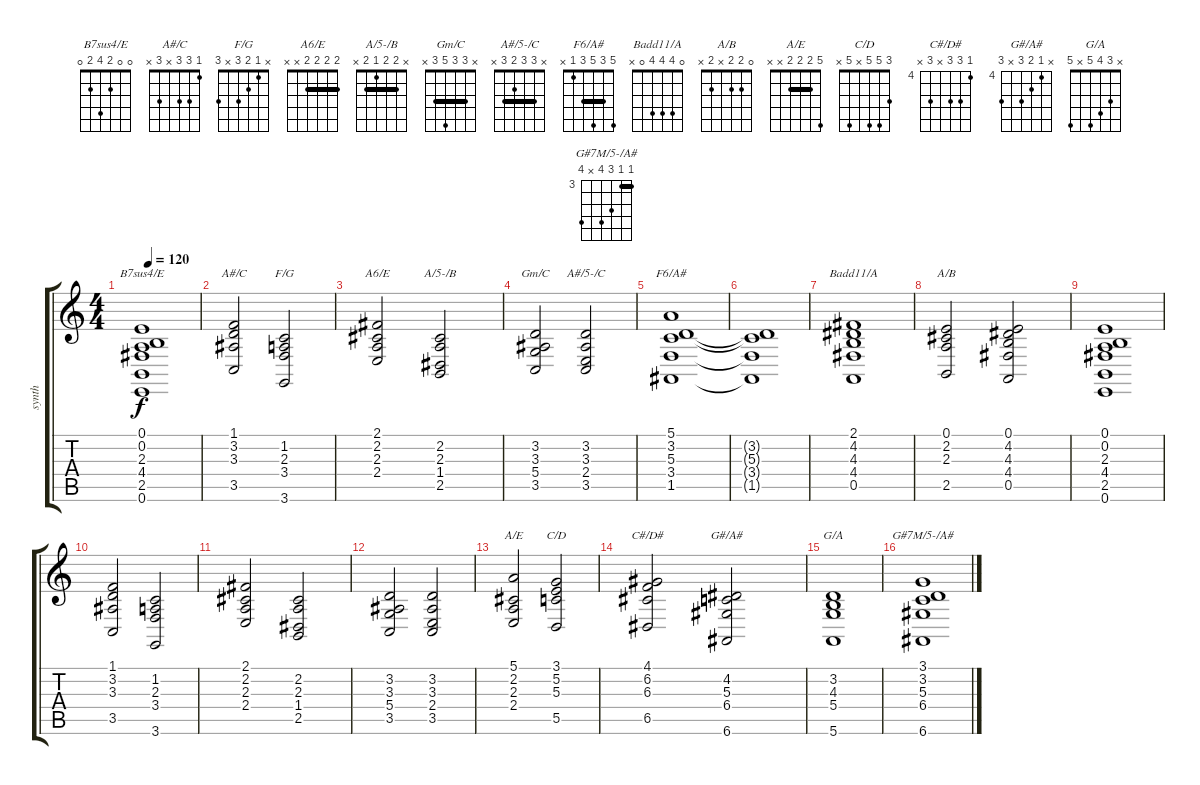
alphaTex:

\track ("synth" "synth") {instrument pad6metallic}
\staff {score tabs}
\tuning (E4 B3 G3 D3 A2 E2) {hide}
\chord ("B7sus4/E" 0 0 2 4 2 0)
\chord ("A#/C" 1 3 3 x 3 x)
\chord ("F/G" x 1 2 3 x 3)
\chord ("A6/E" 2 2 2 2 x x) {barre 2}
\chord ("A/5-/B" x 2 2 1 2 x) {barre 2}
\chord ("Gm/C" x 3 3 5 3 x) {barre 3}
\chord ("A#/5-/C" x 3 3 2 3 x) {barre 3}
\chord ("F6/A#" 5 3 5 3 1 x) {barre 3}
\chord ("Badd11/A" 0 4 4 4 0 x)
\chord ("A/B" 0 2 2 x 2 x)
\chord ("A/E" 5 2 2 2 x x) {barre 2}
\chord ("C/D" 3 5 5 x 5 x)
\chord ("C#/D#" 4 6 6 x 6 x) {firstfret 4}
\chord ("G#/A#" x 4 5 6 x 6) {firstfret 4}
\chord ("G/A" x 3 4 5 x 5)
\chord ("G#7M/5-/A#" 3 3 5 6 x 6) {firstfret 3 barre 3}
\ts (4 4)
\tempo 120
\clef g2
\ks c
(0.1 0.2 2.3 4.4 2.5 0.6).1{ch "B7sus4/E" dy f} |
(1.1 3.2 3.3 3.5).2{ch "A#/C"} (1.2 2.3 3.4 3.6).2{ch "F/G"} |
(2.1 2.2 2.3 2.4).2{ch "A6/E"} (2.2 2.3 1.4 2.5).2{ch "A/5-/B"} |
(3.2 3.3 5.4 3.5).2{ch "Gm/C"} (3.2 3.3 2.4 3.5).2{ch "A#/5-/C"} |
(5.1 3.2 5.3 3.4 1.5).1{ch "F6/A#"} |
(3.2{t} 5.3{t} 3.4{t} 1.5{t}).1 |
(2.1 4.2 4.3 4.4 0.5).1{ch "Badd11/A"} |
(0.1 2.2 2.3 2.5).2{ch "A/B"} (0.1 4.2 4.3 4.4 0.5).2 |
(0.1 0.2 2.3 4.4 2.5 0.6).1 |
(1.1 3.2 3.3 3.5).2 (1.2 2.3 3.4 3.6).2 |
(2.1 2.2 2.3 2.4).2 (2.2 2.3 1.4 2.5).2 |
(3.2 3.3 5.4 3.5).2 (3.2 3.3 2.4 3.5).2 |
(5.1 2.2 2.3 2.4).2{ch "A/E"} (3.1 5.2 5.3 5.5).2{ch "C/D"} |
(4.1 6.2 6.3 6.5).2{ch "C#/D#"} (4.2 5.3 6.4 6.6).2{ch "G#/A#"} |
(3.2 4.3 5.4 5.6).1{ch "G/A"} |
(3.1 3.2 5.3 6.4 6.6).1{ch "G#7M/5-/A#"}
